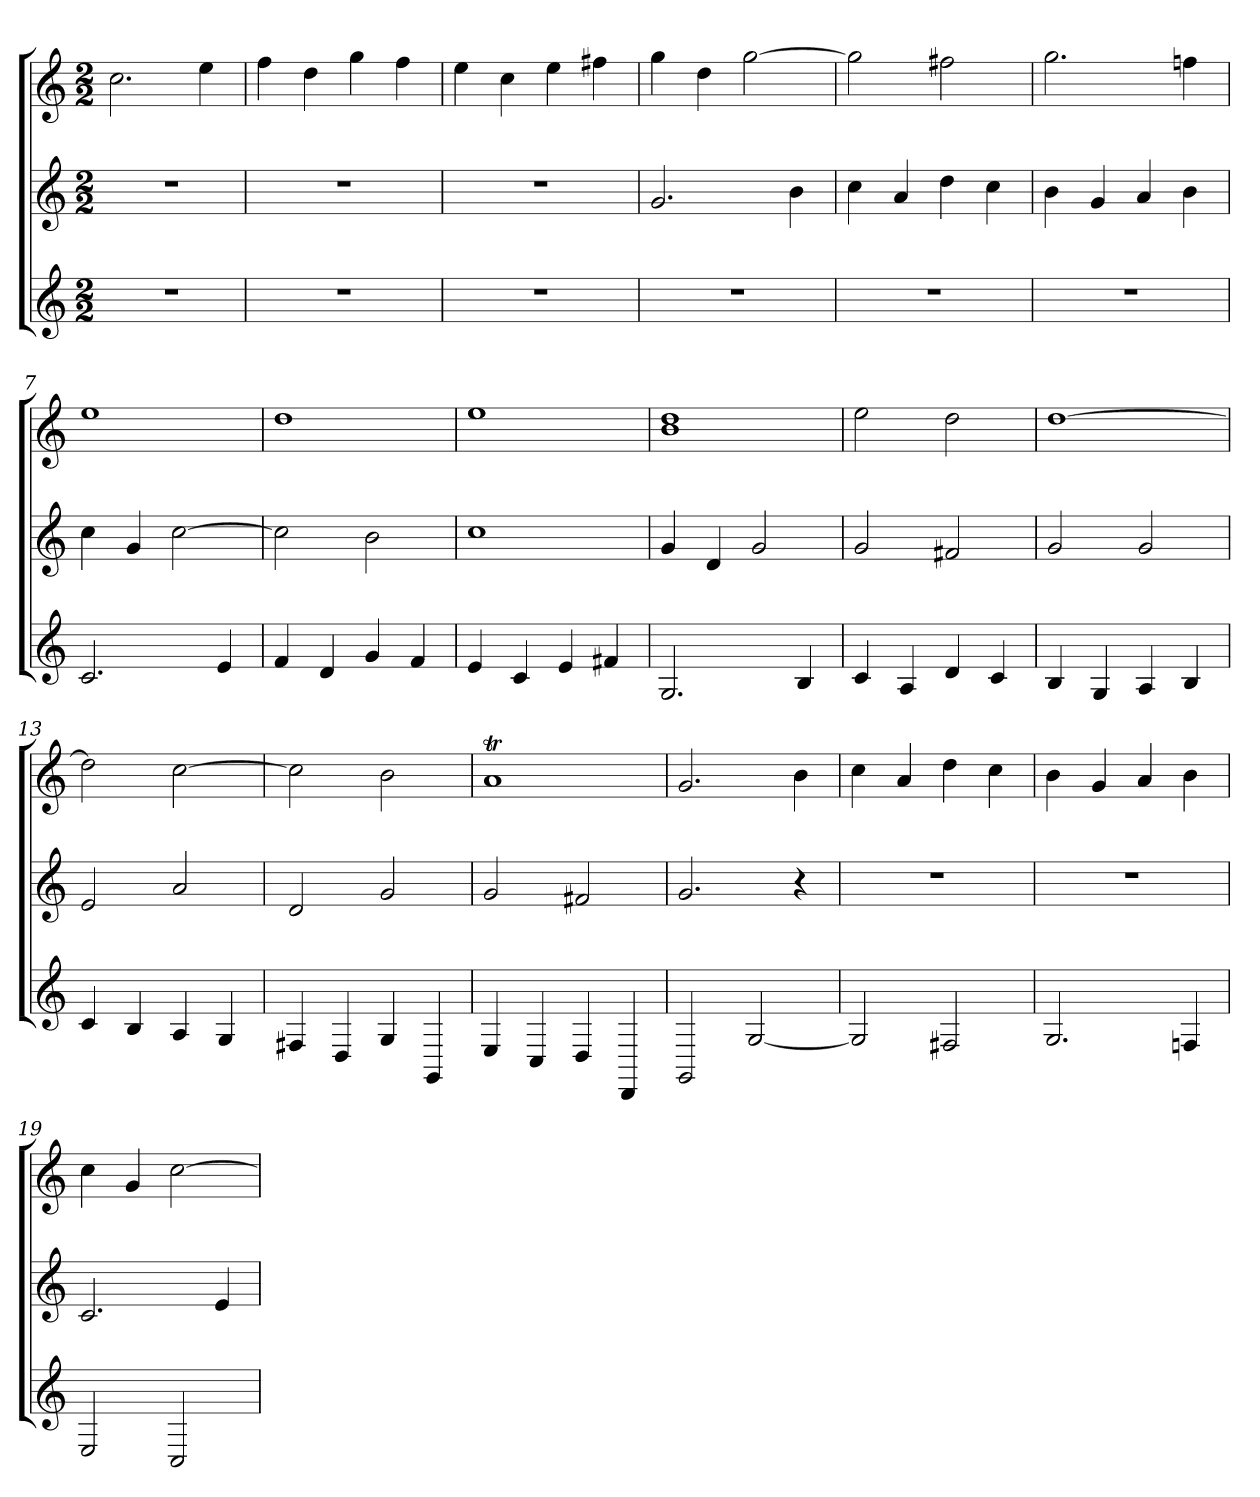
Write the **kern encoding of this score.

**kern	**kern	**kern
*part3	*part2	*part1
*staff3	*staff2	*staff1
*M2/2	*M2/2	*M2/2
=1	=1	=1
1r	1r	2.cc
.	.	4ee
=2	=2	=2
1r	1r	4ff
.	.	4dd
.	.	4gg
.	.	4ff
=3	=3	=3
1r	1r	4ee
.	.	4cc
.	.	4ee
.	.	4ff#X
=4	=4	=4
1r	2.g	4gg
.	.	4dd
.	.	[2gg
.	4b	.
=5	=5	=5
1r	4cc	2gg]
.	4a	.
.	4dd	2ff#X
.	4cc	.
=6	=6	=6
1r	4b	2.gg
.	4g	.
.	4a	.
.	4b	4ffn
=7	=7	=7
2.c	4cc	1ee
.	4g	.
.	[2cc	.
4e	.	.
=8	=8	=8
4f	2cc]	1dd
4d	.	.
4g	2b	.
4f	.	.
=9	=9	=9
4e	1cc	1ee
4c	.	.
4e	.	.
4f#X	.	.
=10	=10	=10
2.G	4g	1b 1dd
.	4d	.
.	2g	.
4B	.	.
=11	=11	=11
4c	2g	2ee
4A	.	.
4d	2f#X	2dd
4c	.	.
=12	=12	=12
4B	2g	[1dd
4G	.	.
4A	2g	.
4B	.	.
=13	=13	=13
4c	2e	2dd]
4B	.	.
4A	2a	[2cc
4G	.	.
=14	=14	=14
4F#X	2d	2cc]
4D	.	.
4G	2g	2b
4GG	.	.
=15	=15	=15
4E	2g	1aT
4C	.	.
4D	2f#X	.
4DD	.	.
=16	=16	=16
2GG	2.g	2.g
[2G	.	.
.	4r	4b
=17	=17	=17
2G]	1r	4cc
.	.	4a
2F#X	.	4dd
.	.	4cc
=18	=18	=18
2.G	1r	4b
.	.	4g
.	.	4a
4Fn	.	4b
=19	=19	=19
2E	2.c	4cc
.	.	4g
2C	.	[2cc
.	4e	.
=	=	=
*-	*-	*-
